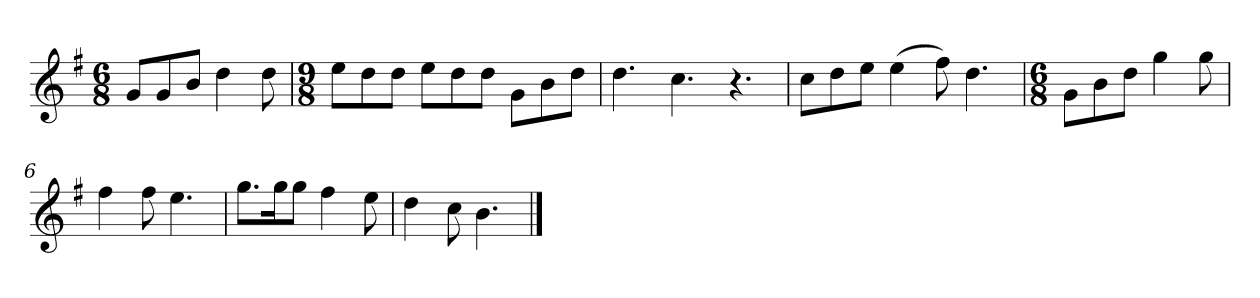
**kern
*part1
*staff1
*k[f#]
*M6/8
*MM120
=1
8gL
8g
8bJ
4dd
8dd
=2
*M9/8
8eeL
8dd
8ddJ
8eeL
8dd
8ddJ
8gL
8b
8ddJ
=3
4.dd
4.cc
4.r
=4
8ccL
8dd
8eeJ
(4ee
8ff#)
4.dd
=5
*M6/8
8gL
8b
8ddJ
4gg
8gg
=6
4ff#
8ff#
4.ee
=7
8.ggL
16ggK
8ggJ
4ff#
8ee
=8
4dd
8cc
4.b
==
*-
